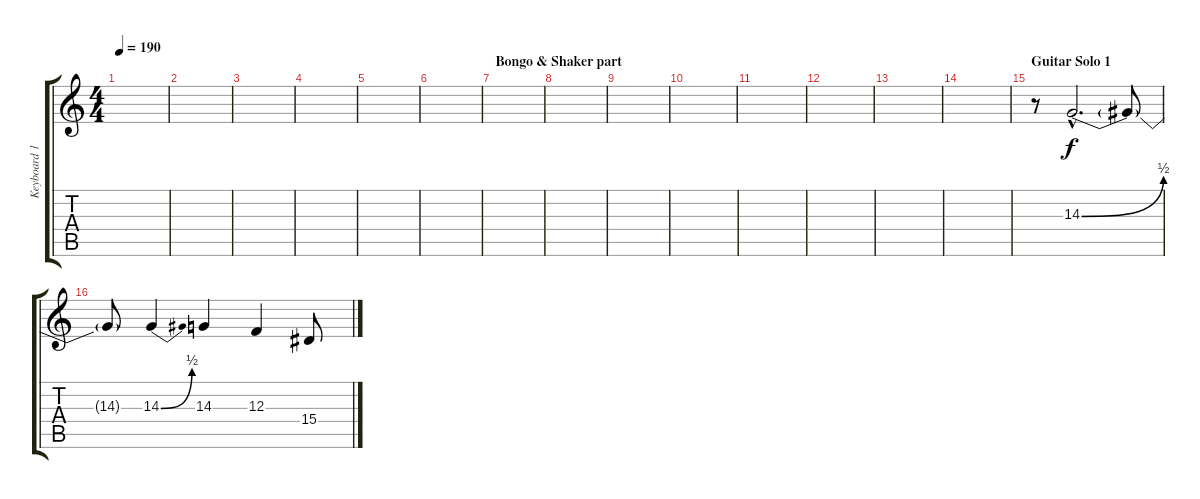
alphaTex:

\track ("Keyboard 1" "Keyboard 1") {instrument pad4choir}
\staff {score tabs}
\tuning (D4 A3 F3 C3 G2 C2) {hide}
\ts (4 4)
\tempo 190
\clef g2
\ks c
|
|
|
|
|
|
\section ("" "Bongo & Shaker part")
|
|
|
|
|
|
|
|
\section ("" "Guitar Solo 1")
r.8 14.3{be (bend 0 0 60 2) hac}.2{d volume 13 balance 8 instrument overdrivenguitar} 14.3{t}.8 |
14.3{t}.8 14.3{be (bend 0 0 60 2)}.4 14.3.4 12.3.4 15.4.8
